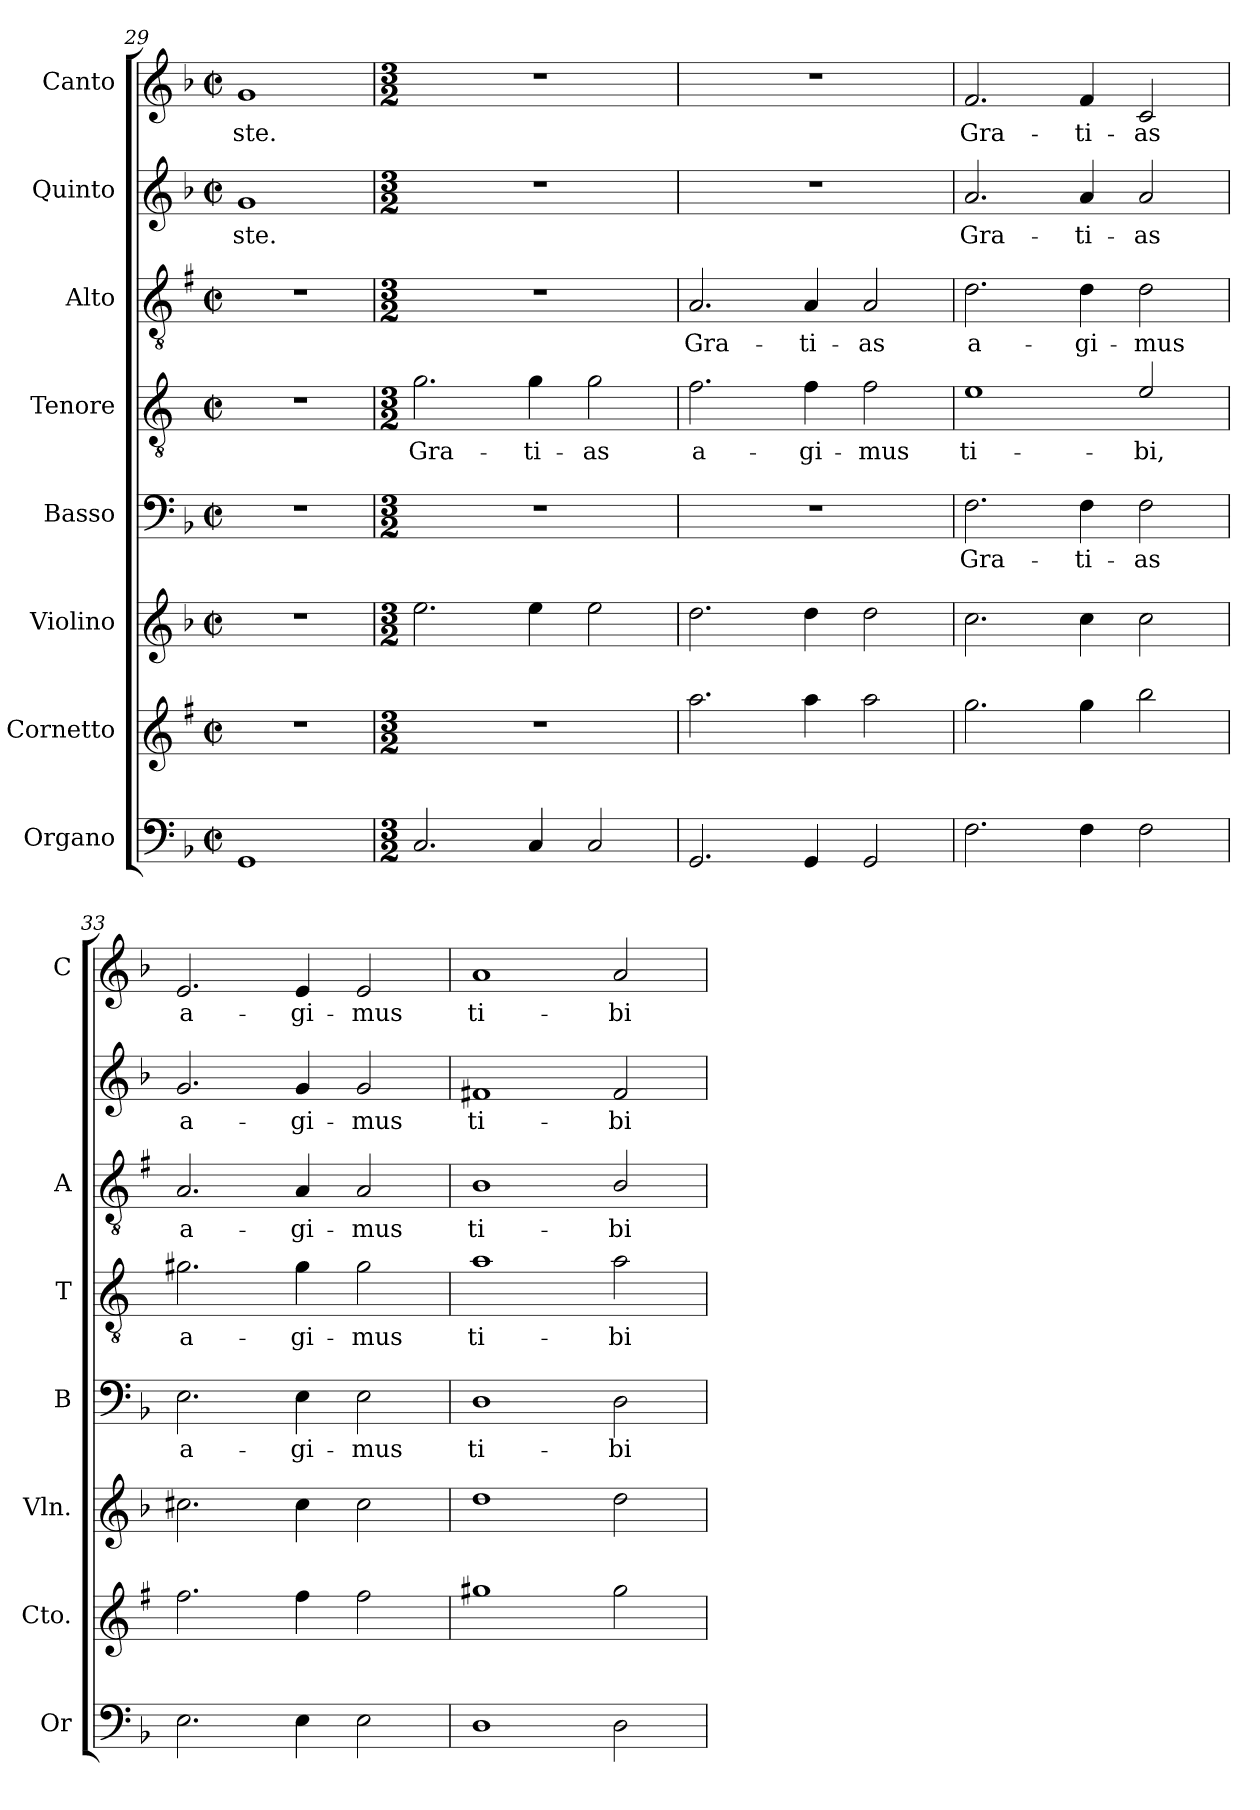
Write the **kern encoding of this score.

**kern	**kern	**kern	**kern	**text	**kern	**text	**kern	**text	**kern	**text	**kern	**text
*part8	*part7	*part6	*part5	*part5	*part4	*part4	*part3	*part3	*part2	*part2	*part1	*part1
*staff8	*staff7	*staff6	*staff5	*staff5	*staff4	*staff4	*staff3	*staff3	*staff2	*staff2	*staff1	*staff1
*I"Organo	*I"Cornetto	*I"Violino	*I"Basso	*	*I"Tenore	*	*I"Alto	*	*I"Quinto	*	*I"Canto	*
*I'Or	*I'Cto.	*I'Vln.	*I'B	*	*I'T	*	*I'A	*	*	*	*I'C	*
*clefF4	*clefG2	*clefG2	*clefF4	*	*clefGv2	*	*clefGv2	*	*clefG2	*	*clefG2	*
*	*ITrd1c2	*	*	*	*ITrd4c7	*	*ITrd1c2	*	*	*	*	*
*k[b-]	*k[b-]	*k[b-]	*k[b-]	*	*k[b-]	*	*k[b-]	*	*k[b-]	*	*k[b-]	*
*F:	*F:	*F:	*F:	*	*F:	*	*F:	*	*F:	*	*F:	*
*M2/2	*M2/2	*M2/2	*M2/2	*	*M2/2	*	*M2/2	*	*M2/2	*	*M2/2	*
*met(c|)	*met(c|)	*met(c|)	*met(c|)	*	*met(c|)	*	*met(c|)	*	*met(c|)	*	*met(c|)	*
=29	=29	=29	=29	=29	=29	=29	=29	=29	=29	=29	=29	=29
!	!	!	!	!	!	!	!	!	!	!LO:LY:b	!	!LO:LY:b
1GG	1r	1r	1r	.	1r	.	1r	.	1g	-ste.	1g	-ste.
!!LO:PB:g=z
=30	=30	=30	=30	=30	=30	=30	=30	=30	=30	=30	=30	=30
*M3/2	*M3/2	*M3/2	*M3/2	*	*M3/2	*	*M3/2	*	*M3/2	*	*M3/2	*
!	!	!	!	!	!	!LO:LY:b	!	!	!	!	!	!
2.C/	1.r	2.ee\	1.r	.	2.c\	Gra-	1.r	.	1.r	.	1.r	.
!	!	!	!	!	!	!LO:LY:b	!	!	!	!	!	!
4C/	.	4ee\	.	.	4c\	-ti-	.	.	.	.	.	.
!	!	!	!	!	!	!LO:LY:b	!	!	!	!	!	!
2C/	.	2ee\	.	.	2c\	-as	.	.	.	.	.	.
=31	=31	=31	=31	=31	=31	=31	=31	=31	=31	=31	=31	=31
!	!	!	!	!	!	!LO:LY:b	!	!LO:LY:b	!	!	!	!
2.GG/	2.gg\	2.dd\	1.r	.	2.B-\	a-	2.G/	Gra-	1.r	.	1.r	.
!	!	!	!	!	!	!LO:LY:b	!	!LO:LY:b	!	!	!	!
4GG/	4gg\	4dd\	.	.	4B-\	-gi-	4G/	-ti-	.	.	.	.
!	!	!	!	!	!	!LO:LY:b	!	!LO:LY:b	!	!	!	!
2GG/	2gg\	2dd\	.	.	2B-\	-mus	2G/	-as	.	.	.	.
=32	=32	=32	=32	=32	=32	=32	=32	=32	=32	=32	=32	=32
!	!	!	!	!LO:LY:b	!	!LO:LY:b	!	!LO:LY:b	!	!LO:LY:b	!	!LO:LY:b
2.F\	2.ff\	2.cc\	2.F\	Gra-	1A	ti-	2.c\	a-	2.a/	Gra-	2.f/	Gra-
!	!	!	!	!LO:LY:b	!	!	!	!LO:LY:b	!	!LO:LY:b	!	!LO:LY:b
4F\	4ff\	4cc\	4F\	-ti-	.	.	4c\	-gi-	4a/	-ti-	4f/	-ti-
!	!	!	!	!LO:LY:b	!	!LO:LY:b	!	!LO:LY:b	!	!LO:LY:b	!	!LO:LY:b
2F\	2aa\	2cc\	2F\	-as	2A/	-bi,	2c\	-mus	2a/	-as	2c/	-as
=33	=33	=33	=33	=33	=33	=33	=33	=33	=33	=33	=33	=33
!	!	!	!	!LO:LY:b	!	!LO:LY:b	!	!LO:LY:b	!	!LO:LY:b	!	!LO:LY:b
2.E\	2.ee\	2.cc#X\	2.E\	a-	2.c#X\	a-	2.G/	a-	2.g/	a-	2.e/	a-
!	!	!	!	!LO:LY:b	!	!LO:LY:b	!	!LO:LY:b	!	!LO:LY:b	!	!LO:LY:b
4E\	4ee\	4cc#\	4E\	-gi-	4c#\	-gi-	4G/	-gi-	4g/	-gi-	4e/	-gi-
!	!	!	!	!LO:LY:b	!	!LO:LY:b	!	!LO:LY:b	!	!LO:LY:b	!	!LO:LY:b
2E\	2ee\	2cc#\	2E\	-mus	2c#\	-mus	2G/	-mus	2g/	-mus	2e/	-mus
=34	=34	=34	=34	=34	=34	=34	=34	=34	=34	=34	=34	=34
!	!	!	!	!LO:LY:b	!	!LO:LY:b	!	!LO:LY:b	!	!LO:LY:b	!	!LO:LY:b
1D	1ff#X	1dd	1D	ti-	1d	ti-	1A	ti-	1f#X	ti-	1a	ti-
!	!	!	!	!LO:LY:b	!	!LO:LY:b	!	!LO:LY:b	!	!LO:LY:b	!	!LO:LY:b
2D\	2ff#\	2dd\	2D\	-bi	2d\	-bi	2A/	-bi	2f#/	-bi	2a/	-bi
=	=	=	=	=	=	=	=	=	=	=	=	=
*-	*-	*-	*-	*-	*-	*-	*-	*-	*-	*-	*-	*-
